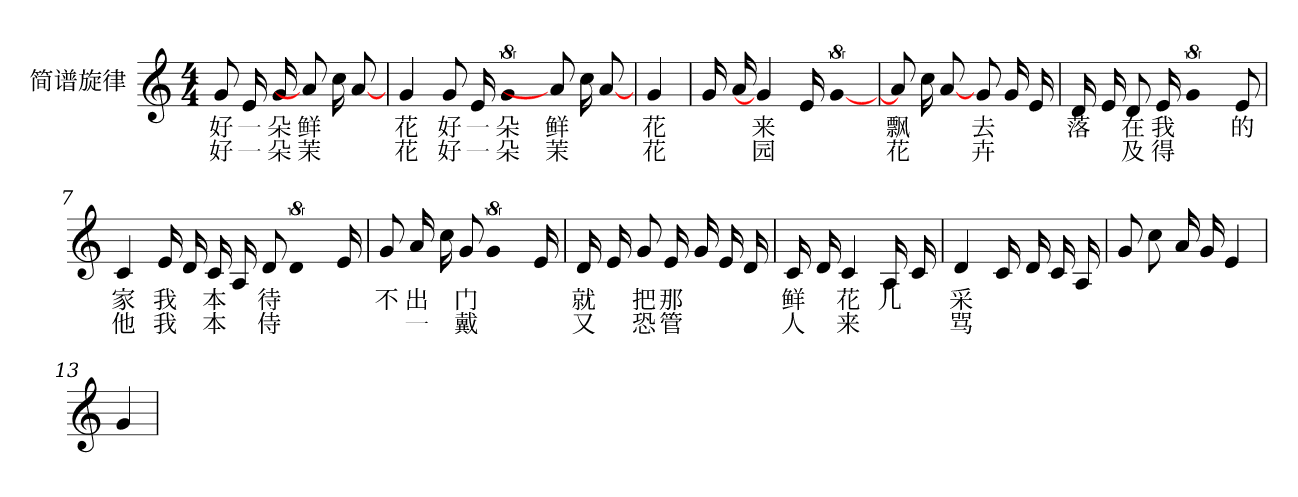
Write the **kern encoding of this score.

**kern	**text	**text
*part1	*part1	*part1
*staff1	*staff1	*staff1
*I"简谱旋律	*	*
*k[]	*	*
*M4/4	*	*
=1	=1	=1
8g	好	好
16e	一	一
16g	朵	朵
8a]	鲜	茉
16cc	.	.
!LO:N:vis=8	!	!
[8.a	.	.
=2	=2	=2
4g	花	花
8g	好	好
16e	一	一
!LO:N:vis=4	!	!
16%5g	朵	朵
8a]	鲜	茉
16cc	.	.
!LO:N:vis=8	!	!
[8.a	.	.
=3	=3	=3
4g	花	花
=4	=4	=4
16g	.	.
16a	.	.
4g]	来	园
16e	.	.
!LO:N:vis=4	!	!
[16%5g	.	.
=5	=5	=5
8a]	飘	花
16cc	.	.
!LO:N:vis=8	!	!
[8.a	.	.
8g	去	卉
16g	.	.
16e	.	.
=6	=6	=6
16d	落	.
16e	.	.
8d	在	及
16e	我	得
!LO:N:vis=4	!	!
16%5g	.	.
8e	的	.
=7	=7	=7
4c	家	他
16e	我	我
16d	.	.
16c	本	本
16A	.	.
8d	待	侍
!LO:N:vis=4	!	!
16%5d	.	.
16e	.	.
=8	=8	=8
8g	不	.
16a	出	一
16cc	.	.
8g	门	戴
!LO:N:vis=4	!	!
16%5g	.	.
16e	.	.
=9	=9	=9
16d	就	又
16e	.	.
8g	把	恐
16e	那	管
16g	.	.
16e	.	.
16d	.	.
=10	=10	=10
16c	鲜	人
16d	.	.
4c	花	来
16A	儿	.
16c	.	.
=11	=11	=11
4d	采	骂
16c	.	.
16d	.	.
16c	.	.
16A	.	.
=12	=12	=12
8g	.	.
8cc	.	.
16a	.	.
16g	.	.
4e	.	.
=13	=13	=13
4g	.	.
=	=	=
*-	*-	*-
